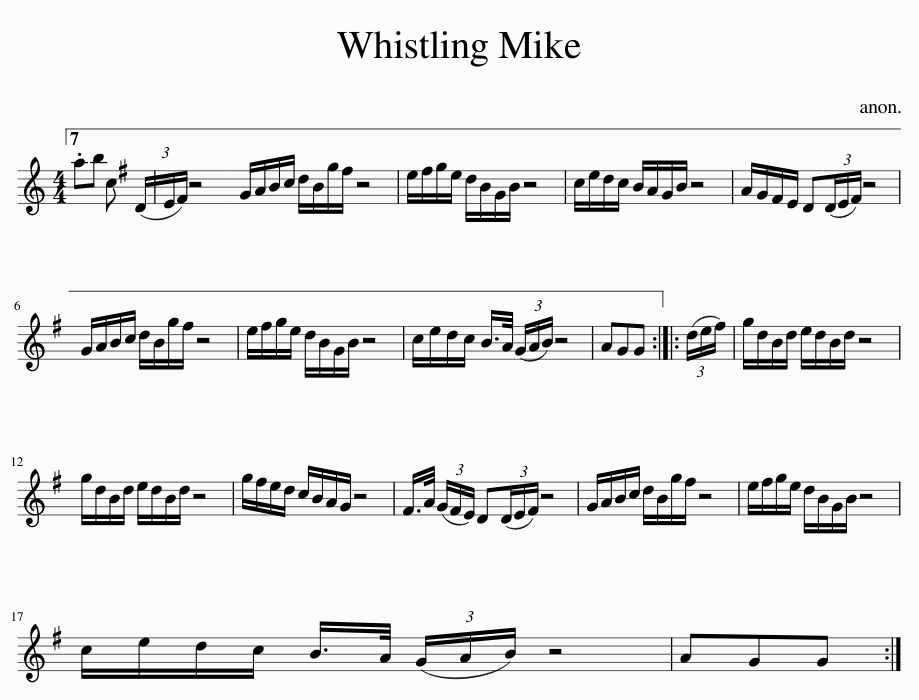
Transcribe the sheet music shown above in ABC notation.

X:1
L:1/8
M:4/4
I:linebreak $
K:C
V:1 treble
V:1
 .ab c (3(D/E/^F/) z4 | G/A/B/c/ d/B/g/^f/ z4 | e/^f/g/e/ d/B/G/B/ z4 | c/e/d/c/ B/A/G/B/ z4 | A/G/^F/E/ D(3(D/E/F/) z4 |$ %5
 G/A/B/c/ d/B/g/^f/ z4 | e/^f/g/e/ d/B/G/B/ z4 | c/e/d/c/ B/>A/ (3(G/A/B/) z4 | AGG :: (3(d/e/^f/) | %10
 g/d/B/d/ e/d/B/d/ z4 |$ g/d/B/d/ e/d/B/d/ z4 | g/^f/e/d/ c/B/A/G/ z4 | ^F/>A/ (3(G/F/E/) D(3(D/E/F/) z4 | G/A/B/c/ d/B/g/^f/ z4 | %15
 e/^f/g/e/ d/B/G/B/ z4 |$ c/e/d/c/ B/>A/ (3(G/A/B/) z4 | AGG :| %18
